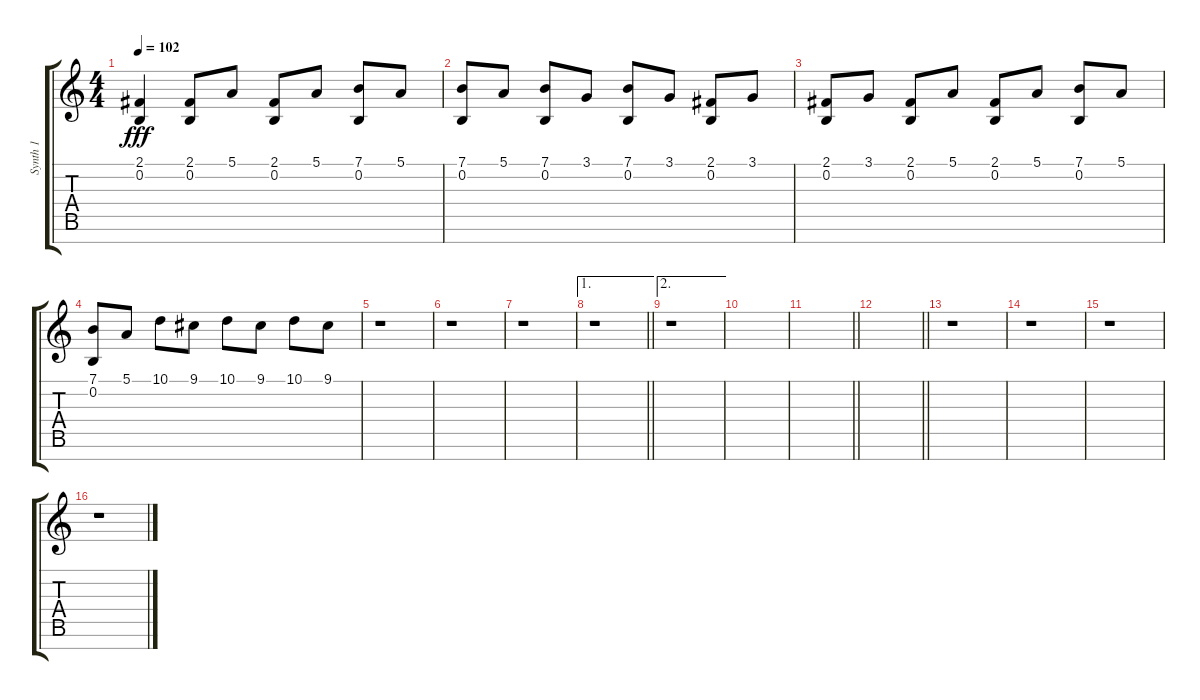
\track ("Synth 1" "Synth 1") {instrument vibraphone}
\staff {score tabs}
\tuning (E4 B3 G3 D3 A2 E2 B1) {hide}
\ts (4 4)
\tempo 102
\clef g2
\ks c
(2.1 0.2).4{dy fff} (2.1 0.2).8 5.1.8 (2.1 0.2).8 5.1.8 (7.1 0.2).8 5.1.8 |
(7.1 0.2).8 5.1.8 (7.1 0.2).8 3.1.8 (7.1 0.2).8 3.1.8 (2.1 0.2).8 3.1.8 |
(2.1 0.2).8 3.1.8 (2.1 0.2).8 5.1.8 (2.1 0.2).8 5.1.8 (7.1 0.2).8 5.1.8 |
(7.1 0.2).8 5.1.8 10.1.8 9.1.8 10.1.8 9.1.8 10.1.8 9.1.8 |
r.1 |
r.1 |
r.1 |
\ae 1
\barLineRight lightlight
r.1 |
\ae 2
\section ("" " ")
r.1 |
|
\barLineRight lightlight
|
\barLineRight lightlight
|
r.1 |
r.1 |
r.1 |
r.1
